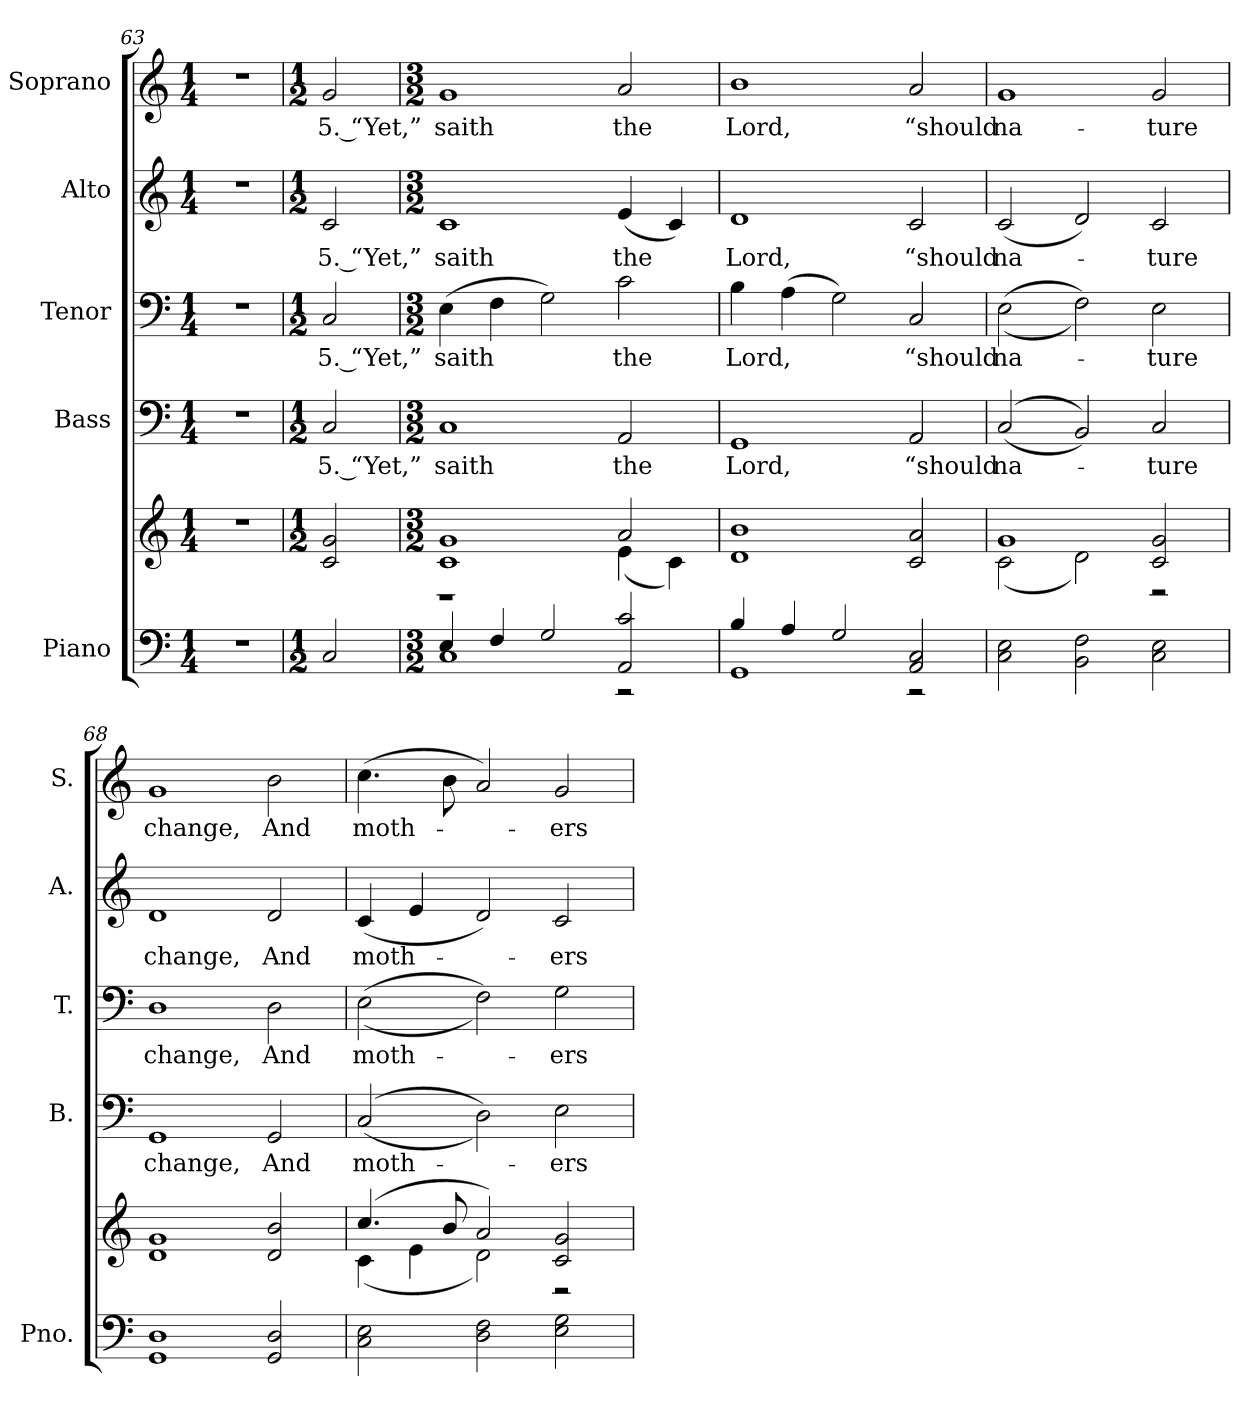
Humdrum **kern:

**kern	**kern	**kern	**text	**kern	**text	**kern	**text	**kern	**text
*part5	*part5	*part4	*part4	*part3	*part3	*part2	*part2	*part1	*part1
*staff6	*staff5	*staff4	*staff4	*staff3	*staff3	*staff2	*staff2	*staff1	*staff1
*I"Piano	*	*I"Bass	*	*I"Tenor	*	*I"Alto	*	*I"Soprano	*
*I'Pno.	*	*I'B.	*	*I'T.	*	*I'A.	*	*I'S.	*
*clefF4	*clefG2	*clefF4	*	*clefF4	*	*clefG2	*	*clefG2	*
*k[]	*k[]	*k[]	*	*k[]	*	*k[]	*	*k[]	*
*C:	*C:	*C:	*	*C:	*	*C:	*	*C:	*
*M1/4	*M1/4	*M1/4	*	*M1/4	*	*M1/4	*	*M1/4	*
=63	=63	=63	=63	=63	=63	=63	=63	=63	=63
!LO:N:vis=1	!LO:N:vis=1	!LO:N:vis=1	!	!LO:N:vis=1	!	!LO:N:vis=1	!	!LO:N:vis=1	!
4r	4r	4r	.	4r	.	4r	.	4r	.
!!LO:PB:g=z
=64	=64	=64	=64	=64	=64	=64	=64	=64	=64
*M1/2	*M1/2	*M1/2	*	*M1/2	*	*M1/2	*	*M1/2	*
!	!	!	!LO:LY:b:color=#000000	!	!	!	!	!	!
!	!	!	!	!	!LO:LY:b:color=#000000	!	!	!	!
!	!	!	!	!	!	!	!LO:LY:b:color=#000000	!	!
!	!	!	!	!	!	!	!	!	!LO:LY:b:color=#000000
2Ci/	2ci/ 2gi	2Ci/	5. “Yet,”	2Ci/	5. “Yet,”	2ci/	5. “Yet,”	2gi/	5. “Yet,”
=65	=65	=65	=65	=65	=65	=65	=65	=65	=65
*M3/2	*M3/2	*M3/2	*	*M3/2	*	*M3/2	*	*M3/2	*
*^	*^	*	*	*	*	*	*	*	*
!	!	!	!	!	!LO:LY:b:color=#000000	!	!	!	!	!	!
!	!	!	!	!	!	!	!LO:LY:b:color=#000000	!	!	!	!
!	!	!	!	!	!	!	!	!	!LO:LY:b:color=#000000	!	!
!	!	!	!	!	!	!	!	!	!	!	!LO:LY:b:color=#000000
4Ei/	1Ci	1ci 1gi	1r	1Ci	saith	(4Ei\	saith	1ci	saith	1gi	saith
4Fi/	.	.	.	.	.	4Fi\	.	.	.	.	.
2Gi/	.	.	.	.	.	2Gi\)	.	.	.	.	.
!	!	!	!	!	!LO:LY:b:color=#000000	!	!	!	!	!	!
!	!	!	!	!	!	!	!LO:LY:b:color=#000000	!	!	!	!
!	!	!	!	!	!	!	!	!	!LO:LY:b:color=#000000	!	!
!	!	!	!	!	!	!	!	!	!	!	!LO:LY:b:color=#000000
2AAi/ 2ci	2r	2ai/	(4ei\	2AAi/	the	2ci\	the	(4ei/	the	2ai/	the
.	.	.	4ci\)	.	.	.	.	4ci/)	.	.	.
*	*	*v	*v	*	*	*	*	*	*	*	*
=66	=66	=66	=66	=66	=66	=66	=66	=66	=66	=66
*	*	*^	*	*	*	*	*	*	*	*
!	!	!	!	!	!LO:LY:b:color=#000000	!	!	!	!	!	!
*	*	*v	*v	*	*	*	*	*	*	*	*
*	*	*^	*	*	*	*	*	*	*	*
!	!	!	!	!	!	!	!LO:LY:b:color=#000000	!	!	!	!
*	*	*v	*v	*	*	*	*	*	*	*	*
*	*	*^	*	*	*	*	*	*	*	*
!	!	!	!	!	!	!	!	!	!LO:LY:b:color=#000000	!	!
*	*	*v	*v	*	*	*	*	*	*	*	*
*	*	*^	*	*	*	*	*	*	*	*
!	!	!	!	!	!	!	!	!	!	!	!LO:LY:b:color=#000000
*	*	*v	*v	*	*	*	*	*	*	*	*
4Bi/	1GGi	1di 1bi	1GGi	Lord,	4Bi\	Lord,	1di	Lord,	1bi	Lord,
4Ai/	.	.	.	.	(4Ai\	.	.	.	.	.
2Gi/	.	.	.	.	2Gi\)	.	.	.	.	.
!	!	!	!	!LO:LY:b:color=#000000	!	!	!	!	!	!
!	!	!	!	!	!	!LO:LY:b:color=#000000	!	!	!	!
!	!	!	!	!	!	!	!	!LO:LY:b:color=#000000	!	!
!	!	!	!	!	!	!	!	!	!	!LO:LY:b:color=#000000
2AAi/ 2Ci	2r	2ci/ 2ai	2AAi/	“should	2Ci/	“should	2ci/	“should	2ai/	“should
*v	*v	*	*	*	*	*	*	*	*	*
!!LO:PB:g=z
=67	=67	=67	=67	=67	=67	=67	=67	=67	=67
*	*^	*	*	*	*	*	*	*	*
*^	*	*	*	*	*	*	*	*	*	*
!	!	!	!	!	!LO:LY:b:color=#000000	!	!	!	!	!	!
*v	*v	*	*	*	*	*	*	*	*	*	*
*^	*	*	*	*	*	*	*	*	*	*
!	!	!	!	!	!	!	!LO:LY:b:color=#000000	!	!	!	!
*v	*v	*	*	*	*	*	*	*	*	*	*
*^	*	*	*	*	*	*	*	*	*	*
!	!	!	!	!	!	!	!	!	!LO:LY:b:color=#000000	!	!
*v	*v	*	*	*	*	*	*	*	*	*	*
*^	*	*	*	*	*	*	*	*	*	*
!	!	!	!	!	!	!	!	!	!	!	!LO:LY:b:color=#000000
*v	*v	*	*	*	*	*	*	*	*	*	*
2Ci\ 2Ei	1gi	(2ci\	((2Ci/	na-	((2Ei\	na-	(2ci/	na-	1gi	na-
2BBi\ 2Fi	.	2di\)	2BBi/))	.	2Fi\))	.	2di/)	.	.	.
!	!	!	!	!LO:LY:b:color=#000000	!	!	!	!	!	!
!	!	!	!	!	!	!LO:LY:b:color=#000000	!	!	!	!
!	!	!	!	!	!	!	!	!LO:LY:b:color=#000000	!	!
!	!	!	!	!	!	!	!	!	!	!LO:LY:b:color=#000000
2Ci\ 2Ei	2ci/ 2gi	2r	2Ci/	-ture	2Ei\	-ture	2ci/	-ture	2gi/	-ture
*	*v	*v	*	*	*	*	*	*	*	*
=68	=68	=68	=68	=68	=68	=68	=68	=68	=68
*	*^	*	*	*	*	*	*	*	*
!	!	!	!	!LO:LY:b:color=#000000	!	!	!	!	!	!
*	*v	*v	*	*	*	*	*	*	*	*
*	*^	*	*	*	*	*	*	*	*
!	!	!	!	!	!	!LO:LY:b:color=#000000	!	!	!	!
*	*v	*v	*	*	*	*	*	*	*	*
*	*^	*	*	*	*	*	*	*	*
!	!	!	!	!	!	!	!	!LO:LY:b:color=#000000	!	!
*	*v	*v	*	*	*	*	*	*	*	*
*	*^	*	*	*	*	*	*	*	*
!	!	!	!	!	!	!	!	!	!	!LO:LY:b:color=#000000
*	*v	*v	*	*	*	*	*	*	*	*
1GGi 1Di	1di 1gi	1GGi	change,	1Di	change,	1di	change,	1gi	change,
!	!	!	!LO:LY:b:color=#000000	!	!	!	!	!	!
!	!	!	!	!	!LO:LY:b:color=#000000	!	!	!	!
!	!	!	!	!	!	!	!LO:LY:b:color=#000000	!	!
!	!	!	!	!	!	!	!	!	!LO:LY:b:color=#000000
2GGi/ 2Di	2di/ 2bi	2GGi/	And	2Di\	And	2di/	And	2bi\	And
=69	=69	=69	=69	=69	=69	=69	=69	=69	=69
*	*^	*	*	*	*	*	*	*	*
!	!	!	!	!LO:LY:b:color=#000000	!	!	!	!	!	!
!	!	!	!	!	!	!LO:LY:b:color=#000000	!	!	!	!
!	!	!	!	!	!	!	!	!LO:LY:b:color=#000000	!	!
!	!	!	!	!	!	!	!	!	!	!LO:LY:b:color=#000000
2Ci\ 2Ei	(4.cci/	(4ci\	((2Ci/	moth-	((2Ei\	moth-	(4ci/	moth-	(4.cci\	moth-
.	.	4ei\	.	.	.	.	4ei/	.	.	.
.	8bi/	.	.	.	.	.	.	.	8bi\	.
2Di\ 2Fi	2ai/)	2di\)	2Di\))	.	2Fi\))	.	2di/)	.	2ai/)	.
!	!	!	!	!LO:LY:b:color=#000000	!	!	!	!	!	!
!	!	!	!	!	!	!LO:LY:b:color=#000000	!	!	!	!
!	!	!	!	!	!	!	!	!LO:LY:b:color=#000000	!	!
!	!	!	!	!	!	!	!	!	!	!LO:LY:b:color=#000000
2Ei\ 2Gi	2ci/ 2gi	2r	2Ei\	-ers	2Gi\	-ers	2ci/	-ers	2gi/	-ers
*	*v	*v	*	*	*	*	*	*	*	*
=	=	=	=	=	=	=	=	=	=
*-	*-	*-	*-	*-	*-	*-	*-	*-	*-
